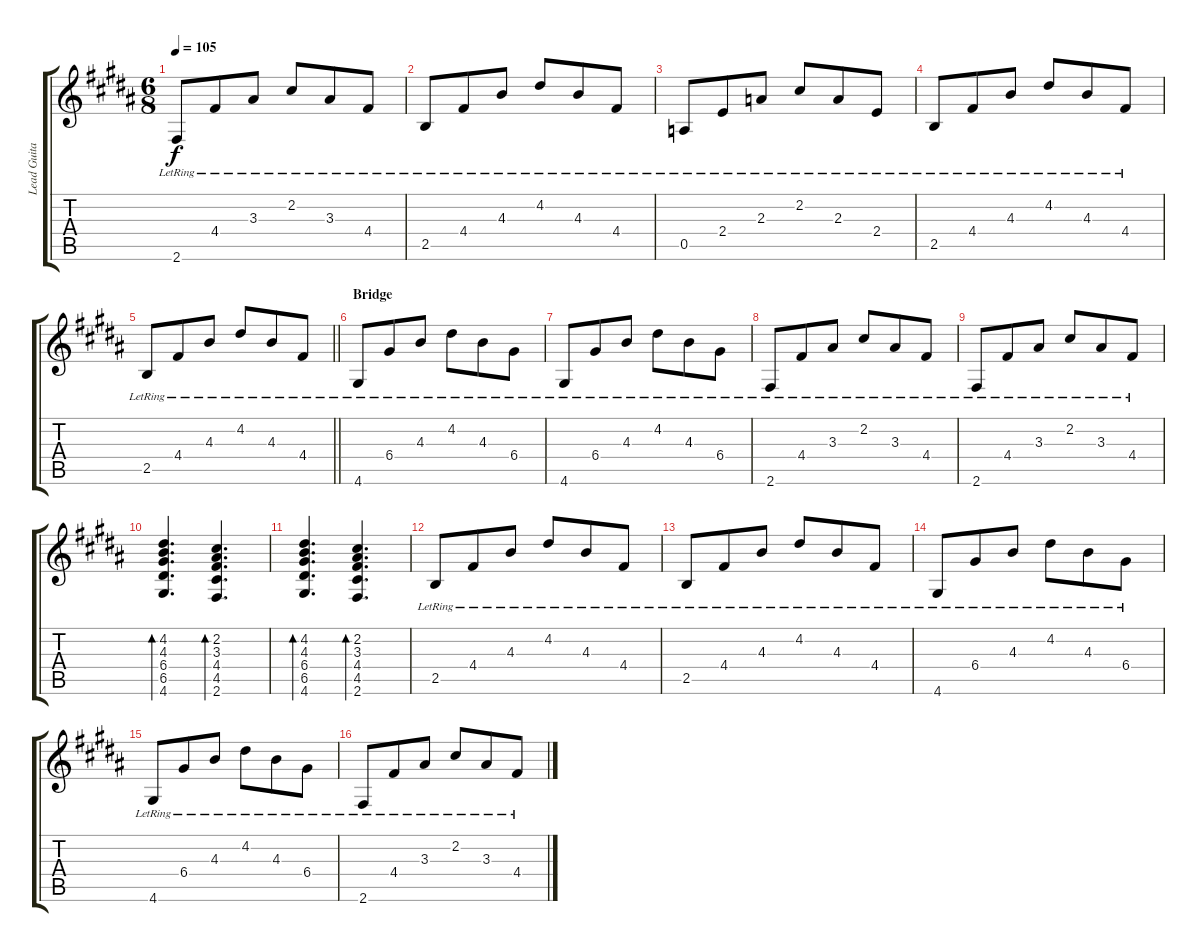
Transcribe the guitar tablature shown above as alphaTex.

\track ("Lead Guitar" "Lead Guita") {instrument electricguitarjazz}
\staff {score tabs}
\tuning (E4 B3 G3 D3 A2 E2) {hide}
\ts (6 8)
\tempo 105
\clef g2
\ks b
2.6{lr}.8{dy f} 4.4{lr}.8 3.3{lr}.8 2.2{lr}.8 3.3{lr}.8 4.4{lr}.8 |
2.5{lr}.8 4.4{lr}.8 4.3{lr}.8 4.2{lr}.8 4.3{lr}.8 4.4{lr}.8 |
0.5{lr}.8 2.4{lr}.8 2.3{lr}.8 2.2{lr}.8 2.3{lr}.8 2.4{lr}.8 |
2.5{lr}.8 4.4{lr}.8 4.3{lr}.8 4.2{lr}.8 4.3{lr}.8 4.4{lr}.8 |
\barLineRight lightlight
2.5{lr}.8 4.4{lr}.8 4.3{lr}.8 4.2{lr}.8 4.3{lr}.8 4.4{lr}.8 |
\section ("" "Bridge")
4.6{lr}.8 6.4{lr}.8 4.3{lr}.8 4.2{lr}.8 4.3{lr}.8 6.4{lr}.8 |
4.6{lr}.8 6.4{lr}.8 4.3{lr}.8 4.2{lr}.8 4.3{lr}.8 6.4{lr}.8 |
2.6{lr}.8 4.4{lr}.8 3.3{lr}.8 2.2{lr}.8 3.3{lr}.8 4.4{lr}.8 |
2.6{lr}.8 4.4{lr}.8 3.3{lr}.8 2.2{lr}.8 3.3{lr}.8 4.4{lr}.8 |
(4.2 4.3 6.4 6.5 4.6).4{d bd 120} (2.2 3.3 4.4 4.5 2.6).4{d bd 120} |
(4.2 4.3 6.4 6.5 4.6).4{d bd 120} (2.2 3.3 4.4 4.5 2.6).4{d bd 120} |
2.5{lr}.8 4.4{lr}.8 4.3{lr}.8 4.2{lr}.8 4.3{lr}.8 4.4{lr}.8 |
2.5{lr}.8 4.4{lr}.8 4.3{lr}.8 4.2{lr}.8 4.3{lr}.8 4.4{lr}.8 |
4.6{lr}.8 6.4{lr}.8 4.3{lr}.8 4.2{lr}.8 4.3{lr}.8 6.4{lr}.8 |
4.6{lr}.8 6.4{lr}.8 4.3{lr}.8 4.2{lr}.8 4.3{lr}.8 6.4{lr}.8 |
2.6{lr}.8 4.4{lr}.8 3.3{lr}.8 2.2{lr}.8 3.3{lr}.8 4.4{lr}.8
